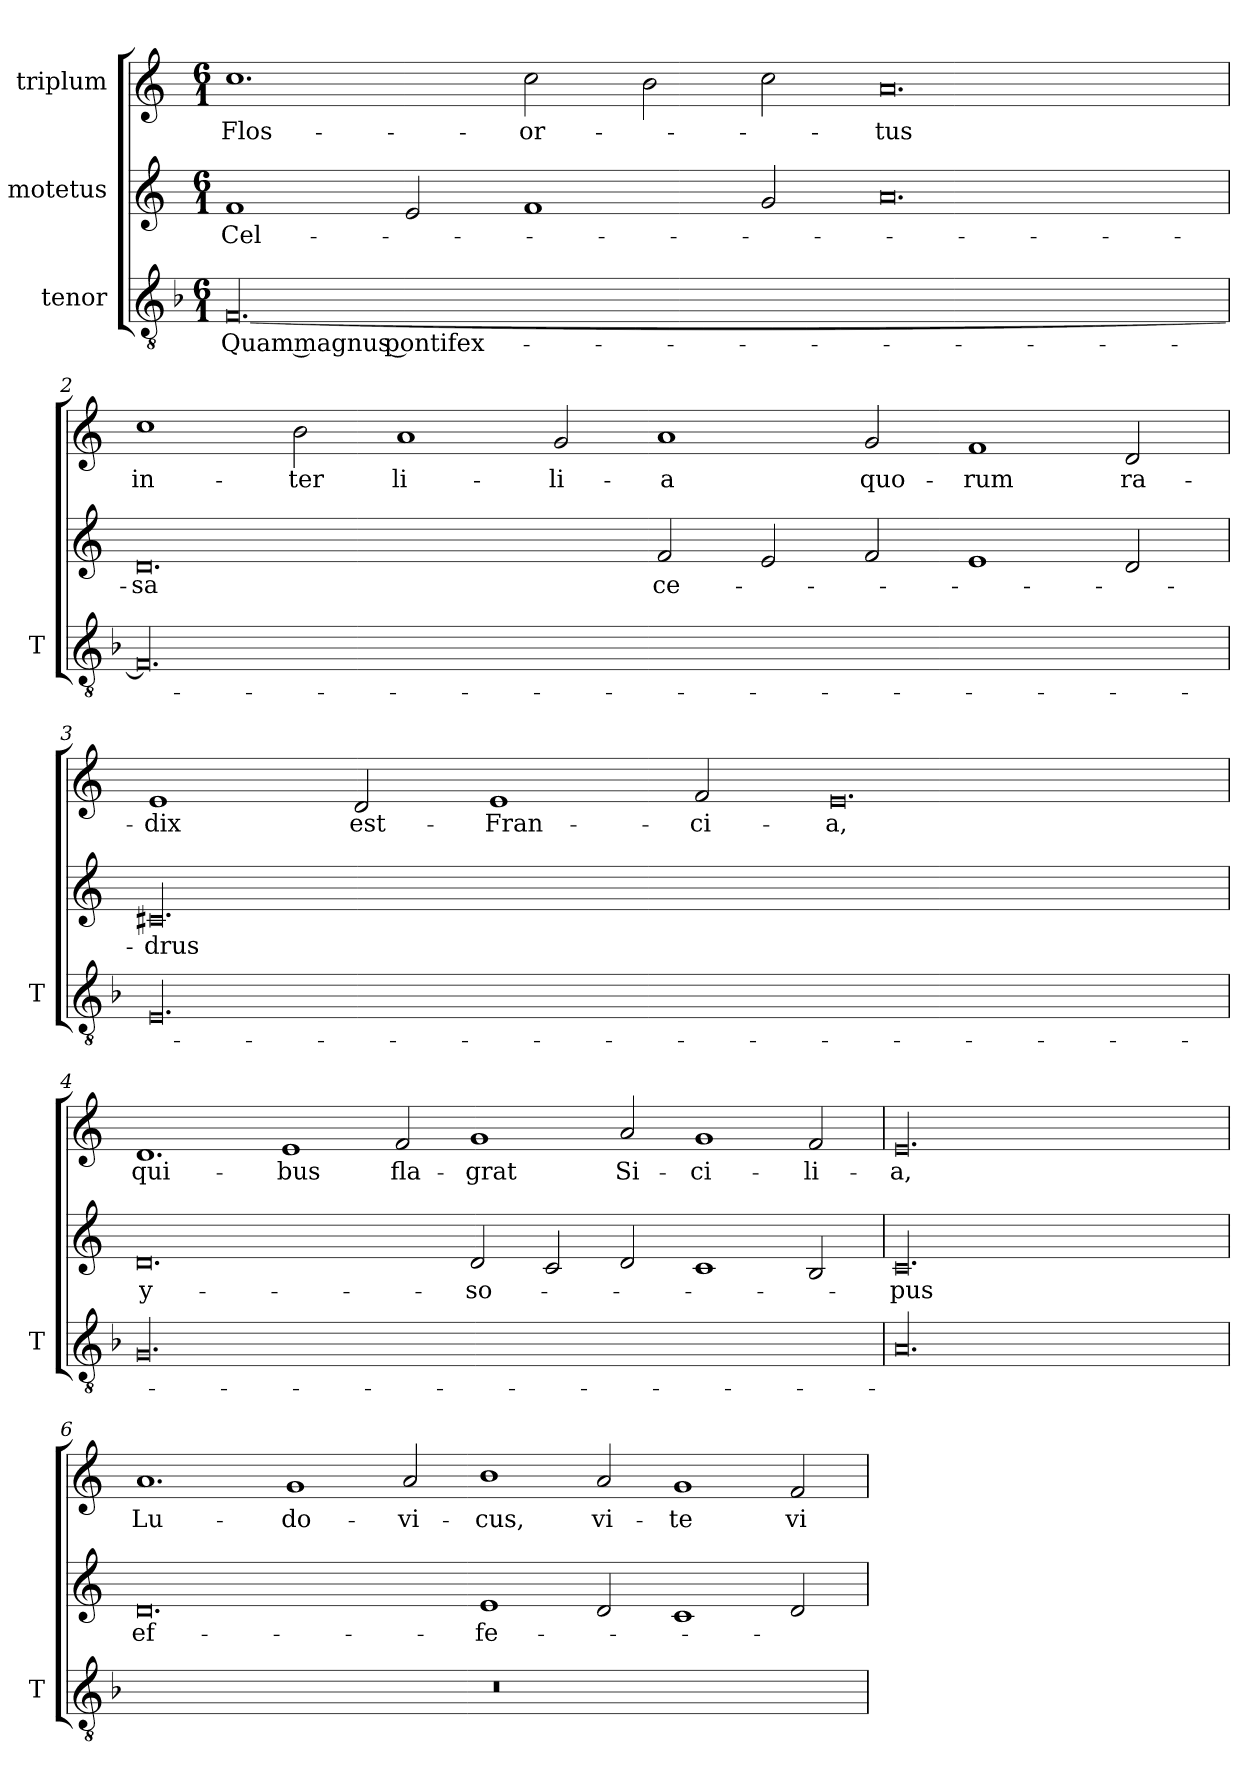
**kern	**text	**kern	**text	**kern	**text
*part3	*part3	*part2	*part2	*part1	*part1
*staff3	*staff3	*staff2	*staff2	*staff1	*staff1
*I"tenor	*	*I"motetus	*	*I"triplum	*
*I'T	*	*	*	*	*
*clefGv2	*	*clefG2	*	*clefG2	*
*k[b-]	*	*k[]	*	*k[]	*
*F:	*	*C:	*	*C:	*
*M6/1	*	*M6/1	*	*M6/1	*
=1	=1	=1	=1	=1	=1
[00.F/	Quam magnus pontifex-	1f/	Cel-	1.cc\	Flos-
.	.	2e/	.	.	.
.	.	1f/	.	2cc\	or-
.	.	.	.	2b\	.
.	.	2g/	.	2cc\	.
.	.	0.a/	.	0.a/	-tus
=2	=2	=2	=2	=2	=2
00.F/]	.	0.d/	-sa	1cc\	in-
.	.	.	.	2b\	-ter
.	.	.	.	1a/	li-
.	.	.	.	2g/	-li-
.	.	2f/	ce-	1a/	-a
.	.	2e/	.	.	.
.	.	2f/	.	2g/	quo-
.	.	1e/	.	1f/	-rum
.	.	2d/	.	2d/	ra-
=3	=3	=3	=3	=3	=3
00.E/	.	00.c#X/	-drus	1e/	-dix
.	.	.	.	2d/	est-
.	.	.	.	1e/	Fran-
.	.	.	.	2f/	-ci-
.	.	.	.	0.e/	-a,
=4	=4	=4	=4	=4	=4
00.G/	.	0.d/	y-	1.d/	qui-
.	.	.	.	1e/	-bus
.	.	.	.	2f/	fla-
.	.	2d/	-so-	1g/	-grat
.	.	2c/	.	.	.
.	.	2d/	.	2a/	Si-
.	.	1c/	.	1g/	-ci-
.	.	2B/	.	2f/	-li-
=5	=5	=5	=5	=5	=5
00.A/	.	00.c/	-pus	00.e/	-a,
=6	=6	=6	=6	=6	=6
00.r	.	0.d/	ef-	1.a/	Lu-
.	.	.	.	1g/	-do-
.	.	.	.	2a/	-vi-
.	.	1e/	-fe-	1b\	-cus,
.	.	2d/	.	2a/	vi-
.	.	1c/	.	1g/	-te
.	.	2d/	.	2f/	vi-
=	=	=	=	=	=
*-	*-	*-	*-	*-	*-
